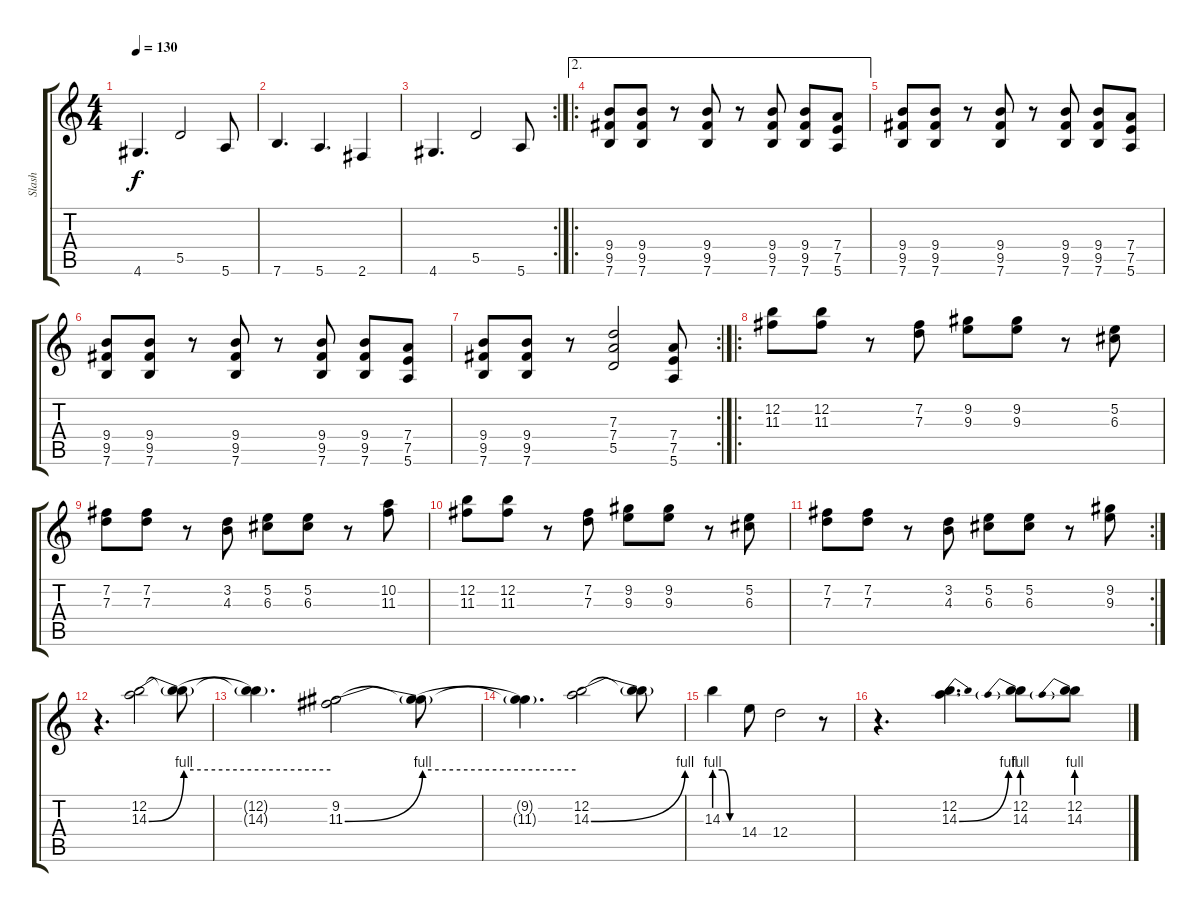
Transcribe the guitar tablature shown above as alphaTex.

\track ("Slash" "Slash") {instrument distortionguitar}
\staff {score tabs}
\tuning (E4 B3 G3 D3 A2 E2) {hide}
\ts (4 4)
\tempo 130
\clef g2
\ks c
4.6.4{d dy f} 5.5.2 5.6.8 |
7.6.4{d} 5.6.4{d} 2.6.4 |
\rc 2
4.6.4{d} 5.5.2 5.6.8 |
\ae 2
\ro
(9.4 9.5 7.6).8 (9.4 9.5 7.6).8 r.8 (9.4 9.5 7.6).8 r.8 (9.4 9.5 7.6).8 (9.4 9.5 7.6).8 (7.4 7.5 5.6).8 |
(9.4 9.5 7.6).8 (9.4 9.5 7.6).8 r.8 (9.4 9.5 7.6).8 r.8 (9.4 9.5 7.6).8 (9.4 9.5 7.6).8 (7.4 7.5 5.6).8 |
(9.4 9.5 7.6).8 (9.4 9.5 7.6).8 r.8 (9.4 9.5 7.6).8 r.8 (9.4 9.5 7.6).8 (9.4 9.5 7.6).8 (7.4 7.5 5.6).8 |
\rc 2
(9.4 9.5 7.6).8 (9.4 9.5 7.6).8 r.8 (7.3 7.4 5.5).2 (7.4 7.5 5.6).8 |
\ro
(12.2 11.3).8 (12.2 11.3).8 r.8 (7.2 7.3).8 (9.2 9.3).8 (9.2 9.3).8 r.8 (5.2 6.3).8 |
(7.2 7.3).8 (7.2 7.3).8 r.8 (3.2 4.3).8 (5.2 6.3).8 (5.2 6.3).8 r.8 (10.2 11.3).8 |
(12.2 11.3).8 (12.2 11.3).8 r.8 (7.2 7.3).8 (9.2 9.3).8 (9.2 9.3).8 r.8 (5.2 6.3).8 |
\rc 2
(7.2 7.3).8 (7.2 7.3).8 r.8 (3.2 4.3).8 (5.2 6.3).8 (5.2 6.3).8 r.8 (9.2 9.3).8 |
r.4{d} (12.2 14.3{be (bend 0 0 60 4)}).2 (12.2{t} 14.3{be (hold 0 4 60 4) t}).8 |
(12.2{t} 14.3{t}).4{d} (9.2 11.3{be (bend 0 0 60 4)}).2 (9.2{t} 11.3{be (hold 0 4 60 4) t}).8 |
(9.2{t} 11.3{t}).4{d} (12.2 14.3{be (bend 0 0 60 4)}).2 (12.2{t} 14.3{t}).8 |
14.3{be (custom 0 4 20 4 40 0 60 0)}.4 14.4.8 12.4.2 r.8 |
r.4{d} (12.2 14.3{be (bend 0 0 60 4)}).4{d} (12.2 14.3{be (prebend 0 4 60 4)}).8 (12.2 14.3{be (prebend 0 4 60 4)}).8
